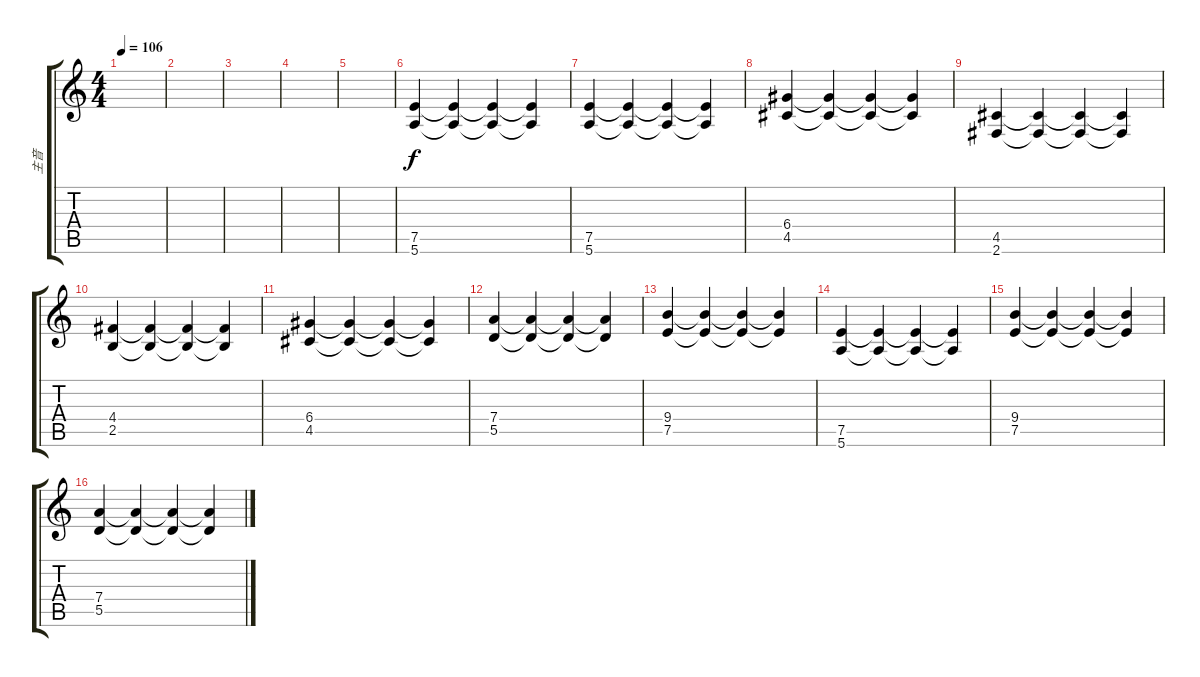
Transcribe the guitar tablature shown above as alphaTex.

\track ("主音" "主音") {instrument acousticguitarsteel}
\staff {score tabs}
\tuning (E4 B3 G3 D3 A2 E2) {hide}
\ts (4 4)
\tempo 106
\clef g2
\ks c
|
|
|
|
|
(7.5 5.6).4 (7.5{t} 5.6{t}).4 (7.5{t} 5.6{t}).4 (7.5{t} 5.6{t}).4 |
(7.5 5.6).4 (7.5{t} 5.6{t}).4 (7.5{t} 5.6{t}).4 (7.5{t} 5.6{t}).4 |
(6.4 4.5).4 (6.4{t} 4.5{t}).4 (6.4{t} 4.5{t}).4 (6.4{t} 4.5{t}).4 |
(4.5 2.6).4 (4.5{t} 2.6{t}).4 (4.5{t} 2.6{t}).4 (4.5{t} 2.6{t}).4 |
(4.4 2.5).4 (4.4{t} 2.5{t}).4 (4.4{t} 2.5{t}).4 (4.4{t} 2.5{t}).4 |
(6.4 4.5).4 (6.4{t} 4.5{t}).4 (6.4{t} 4.5{t}).4 (6.4{t} 4.5{t}).4 |
(7.4 5.5).4 (7.4{t} 5.5{t}).4 (7.4{t} 5.5{t}).4 (7.4{t} 5.5{t}).4 |
(9.4 7.5).4 (9.4{t} 7.5{t}).4 (9.4{t} 7.5{t}).4 (9.4{t} 7.5{t}).4 |
(7.5 5.6).4 (7.5{t} 5.6{t}).4 (7.5{t} 5.6{t}).4 (7.5{t} 5.6{t}).4 |
(9.4 7.5).4 (9.4{t} 7.5{t}).4 (9.4{t} 7.5{t}).4 (9.4{t} 7.5{t}).4 |
(7.4 5.5).4 (7.4{t} 5.5{t}).4 (7.4{t} 5.5{t}).4 (7.4{t} 5.5{t}).4
